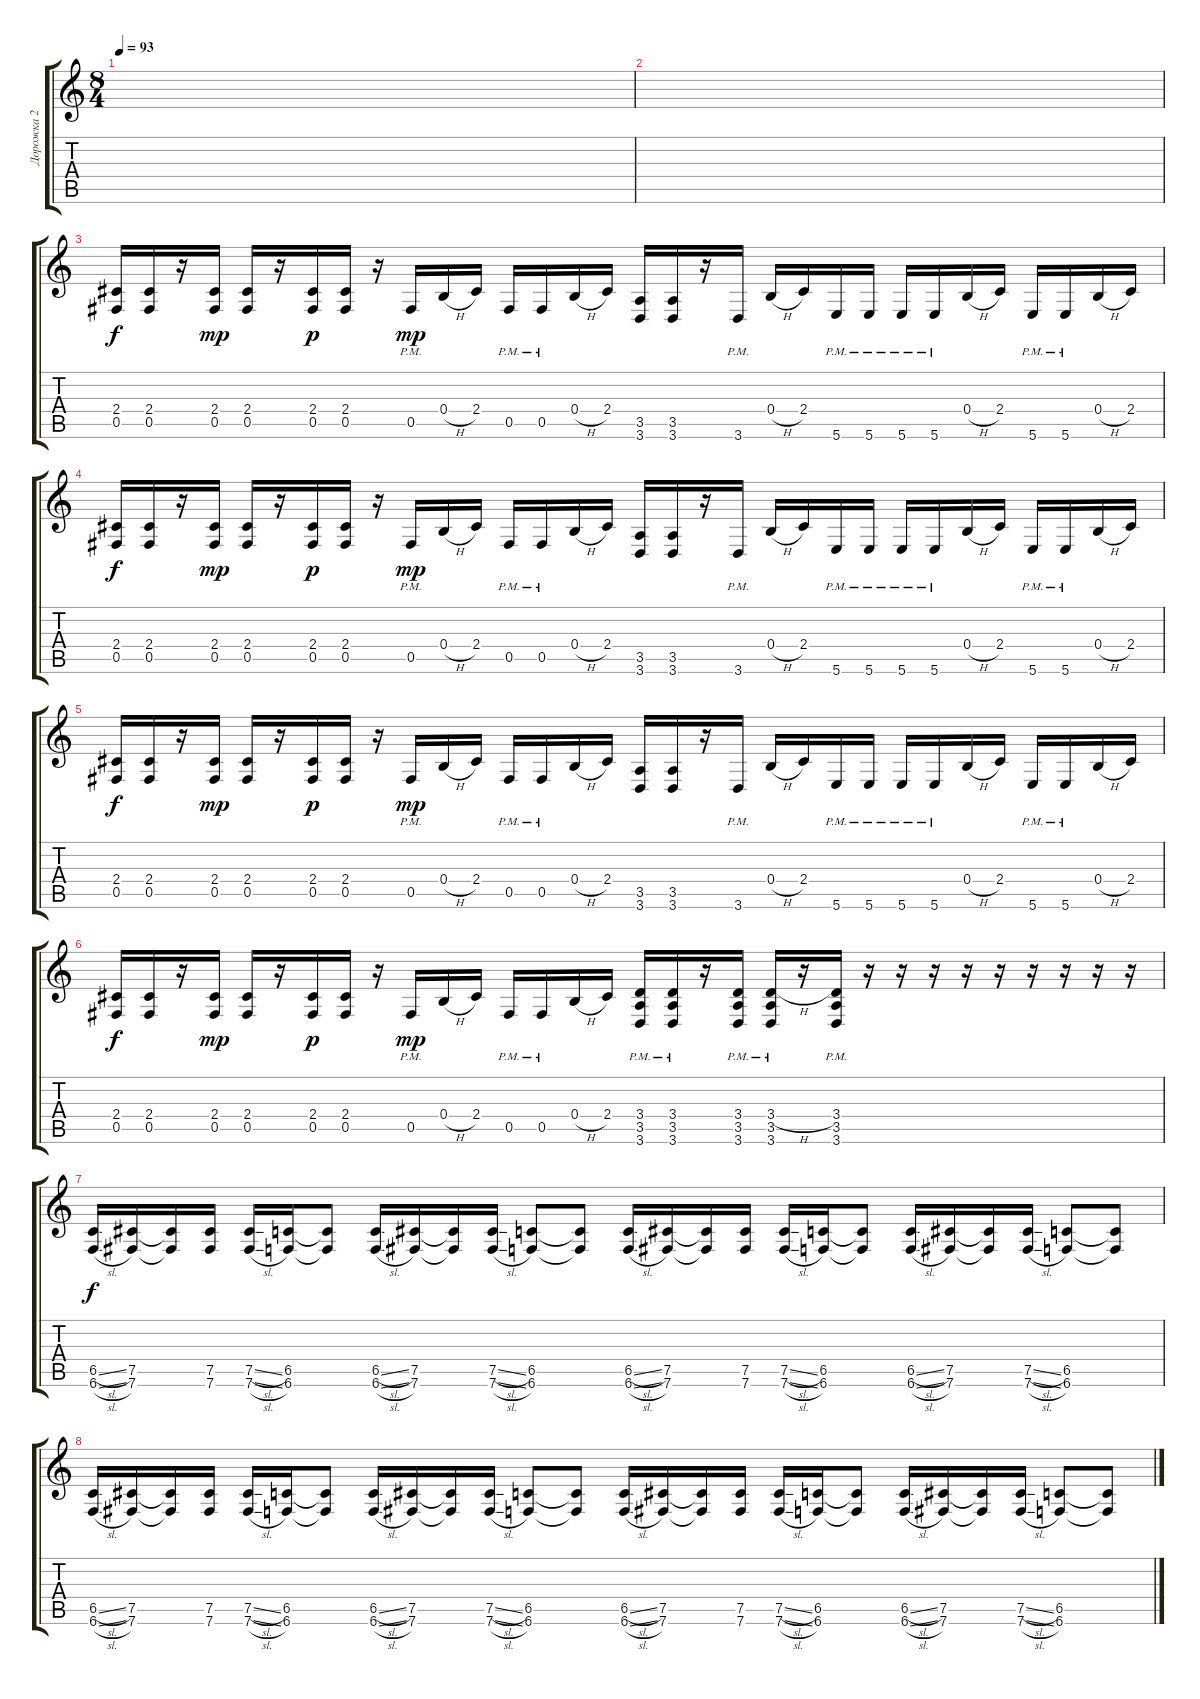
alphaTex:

\track ("Дорожка 2" "Дорожка 2") {instrument distortionguitar}
\staff {score tabs}
\tuning (Db4 Ab3 E3 B2 Gb2 B1) {hide}
\ts (8 4)
\tempo 93
\clef g2
\ks c
|
|
(2.4 0.5).16 (2.4 0.5).16 r.16 (2.4 0.5).16{dy mp} (2.4 0.5).16 r.16 (2.4 0.5).16{dy p} (2.4 0.5).16 r.16 0.5{pm}.16{dy mp} 0.4{h}.16 2.4.16 0.5{pm}.16 0.5{pm}.16 0.4{h}.16 2.4.16 (3.5 3.6).16 (3.5 3.6).16 r.16 3.6{pm}.16 0.4{h}.16 2.4.16 5.6{pm}.16 5.6{pm}.16 5.6{pm}.16 5.6{pm}.16 0.4{h}.16 2.4.16 5.6{pm}.16 5.6{pm}.16 0.4{h}.16 2.4.16 |
(2.4 0.5).16{dy f} (2.4 0.5).16 r.16 (2.4 0.5).16{dy mp} (2.4 0.5).16 r.16 (2.4 0.5).16{dy p} (2.4 0.5).16 r.16 0.5{pm}.16{dy mp} 0.4{h}.16 2.4.16 0.5{pm}.16 0.5{pm}.16 0.4{h}.16 2.4.16 (3.5 3.6).16 (3.5 3.6).16 r.16 3.6{pm}.16 0.4{h}.16 2.4.16 5.6{pm}.16 5.6{pm}.16 5.6{pm}.16 5.6{pm}.16 0.4{h}.16 2.4.16 5.6{pm}.16 5.6{pm}.16 0.4{h}.16 2.4.16 |
(2.4 0.5).16{dy f} (2.4 0.5).16 r.16 (2.4 0.5).16{dy mp} (2.4 0.5).16 r.16 (2.4 0.5).16{dy p} (2.4 0.5).16 r.16 0.5{pm}.16{dy mp} 0.4{h}.16 2.4.16 0.5{pm}.16 0.5{pm}.16 0.4{h}.16 2.4.16 (3.5 3.6).16 (3.5 3.6).16 r.16 3.6{pm}.16 0.4{h}.16 2.4.16 5.6{pm}.16 5.6{pm}.16 5.6{pm}.16 5.6{pm}.16 0.4{h}.16 2.4.16 5.6{pm}.16 5.6{pm}.16 0.4{h}.16 2.4.16 |
(2.4 0.5).16{dy f} (2.4 0.5).16 r.16 (2.4 0.5).16{dy mp} (2.4 0.5).16 r.16 (2.4 0.5).16{dy p} (2.4 0.5).16 r.16 0.5{pm}.16{dy mp} 0.4{h}.16 2.4.16 0.5{pm}.16 0.5{pm}.16 0.4{h}.16 2.4.16 (3.4{pm} 3.5{pm} 3.6{pm}).16 (3.4{pm} 3.5{pm} 3.6{pm}).16 r.16 (3.4{pm} 3.5{pm} 3.6{pm}).16 (3.4{h pm} 3.5{pm} 3.6{pm}).16 r.16 (3.4{pm} 3.5{pm} 3.6{pm}).16 r.16 r.16 r.16 r.16 r.16 r.16 r.16 r.16 r.16 |
(6.5{sl} 6.6{sl}).16{dy f} (7.5 7.6).16 (7.5{t} 7.6{t}).16 (7.5 7.6).16 (7.5{sl} 7.6{sl}).16 (6.5 6.6).16 (6.5{t} 6.6{t}).8 (6.5{sl} 6.6{sl}).16 (7.5 7.6).16 (7.5{t} 7.6{t}).16 (7.5{sl} 7.6{sl}).16 (6.5 6.6).8 (6.5{t} 6.6{t}).8 (6.5{sl} 6.6{sl}).16 (7.5 7.6).16 (7.5{t} 7.6{t}).16 (7.5 7.6).16 (7.5{sl} 7.6{sl}).16 (6.5 6.6).16 (6.5{t} 6.6{t}).8 (6.5{sl} 6.6{sl}).16 (7.5 7.6).16 (7.5{t} 7.6{t}).16 (7.5{sl} 7.6{sl}).16 (6.5 6.6).8 (6.5{t} 6.6{t}).8 |
(6.5{sl} 6.6{sl}).16 (7.5 7.6).16 (7.5{t} 7.6{t}).16 (7.5 7.6).16 (7.5{sl} 7.6{sl}).16 (6.5 6.6).16 (6.5{t} 6.6{t}).8 (6.5{sl} 6.6{sl}).16 (7.5 7.6).16 (7.5{t} 7.6{t}).16 (7.5{sl} 7.6{sl}).16 (6.5 6.6).8 (6.5{t} 6.6{t}).8 (6.5{sl} 6.6{sl}).16 (7.5 7.6).16 (7.5{t} 7.6{t}).16 (7.5 7.6).16 (7.5{sl} 7.6{sl}).16 (6.5 6.6).16 (6.5{t} 6.6{t}).8 (6.5{sl} 6.6{sl}).16 (7.5 7.6).16 (7.5{t} 7.6{t}).16 (7.5{sl} 7.6{sl}).16 (6.5 6.6).8 (6.5{t} 6.6{t}).8
